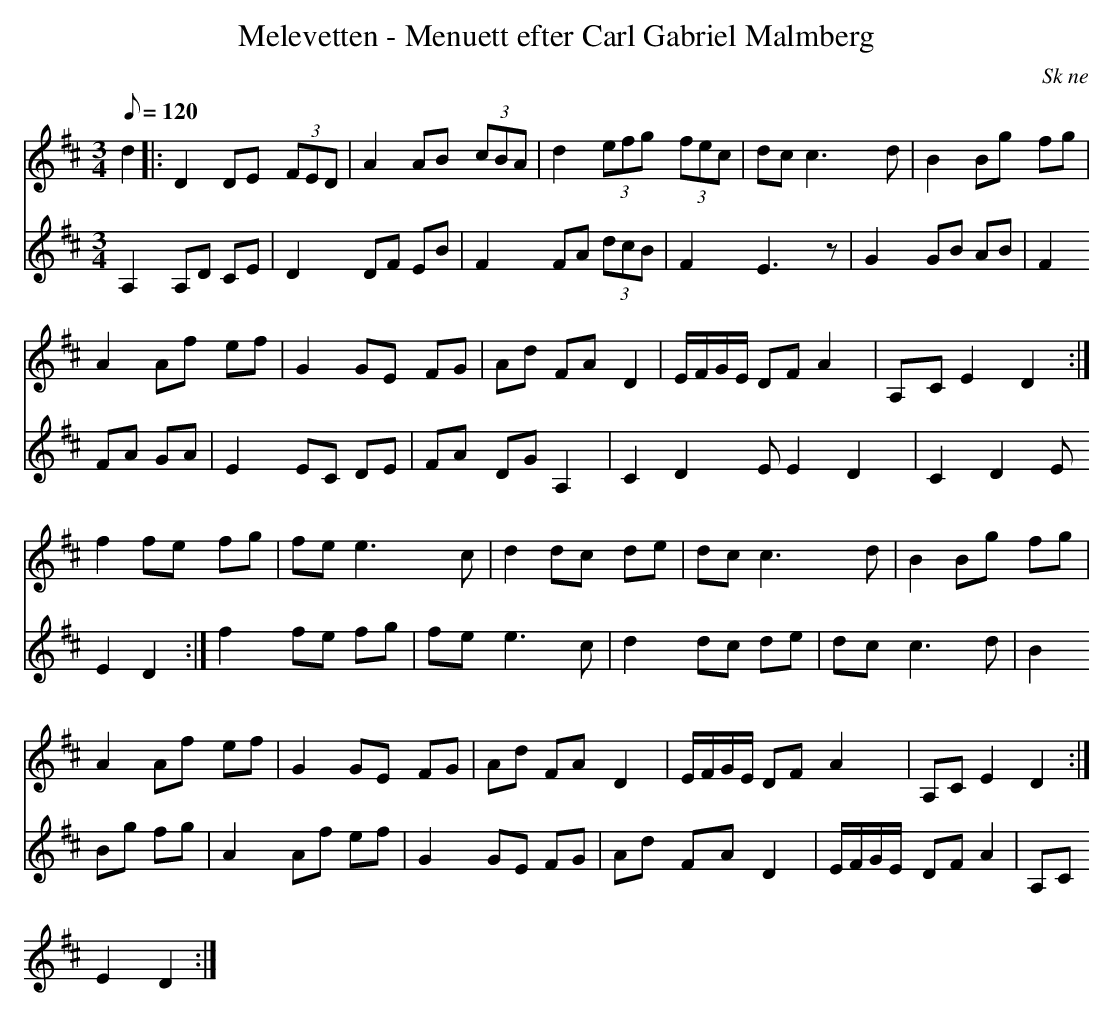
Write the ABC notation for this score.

X:1
T:Melevetten - Menuett efter Carl Gabriel Malmberg
M:3/4
L:1/8
O:Sk ne
Q:120
K:D
V:1
d2 |: D2 DE (3FED | A2 AB (3cBA | d2 (3efg (3fec | dc c3 d | B2 Bg fg |
 A2 Af ef | G2 GE FG | Ad FA D2 | E/2F/2G/2E/2 DF A2 | A,C E2 D2 :|
f2 fe fg | fe e3 c | d2 dc de | dc c3 d | B2 Bg fg |
 A2 Af ef | G2 GE FG | Ad FA D2 | E/2F/2G/2E/2 DF A2 | A,C E2 D2 :|
V:2
A,2 A,D CE | D2 DF EB | F2 FA (3dcB | F2 E3 z | G2 GB AB |
 F2 FA GA | E2 EC DE | FA DG A,2 | C2D2E E2 D2 | C2D2E E2 D2 :|
f2 fe fg | fe e3 c | d2 dc de | dc c3 d | B2 Bg fg |
 A2 Af ef | G2 GE FG | Ad FA D2 | E/2F/2G/2E/2 DF A2 | A,C E2 D2 :|
